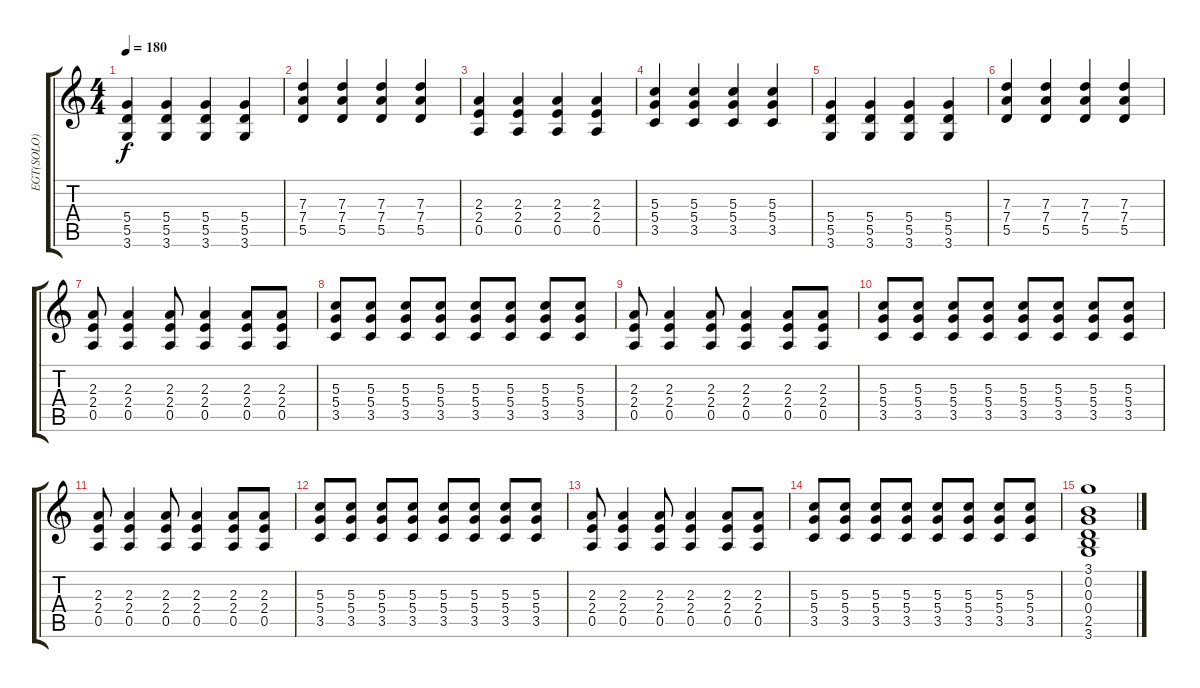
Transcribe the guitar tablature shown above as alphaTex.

\track ("EGT(SOLO)" "EGT(SOLO)") {instrument distortionguitar}
\staff {score tabs}
\tuning (E4 B3 G3 D3 A2 E2) {hide}
\ts (4 4)
\tempo 180
\clef g2
\ks c
(5.4 5.5 3.6).4{dy f} (5.4 5.5 3.6).4 (5.4 5.5 3.6).4 (5.4 5.5 3.6).4 |
(7.3 7.4 5.5).4 (7.3 7.4 5.5).4 (7.3 7.4 5.5).4 (7.3 7.4 5.5).4 |
(2.3 2.4 0.5).4 (2.3 2.4 0.5).4 (2.3 2.4 0.5).4 (2.3 2.4 0.5).4 |
(5.3 5.4 3.5).4 (5.3 5.4 3.5).4 (5.3 5.4 3.5).4 (5.3 5.4 3.5).4 |
(5.4 5.5 3.6).4 (5.4 5.5 3.6).4 (5.4 5.5 3.6).4 (5.4 5.5 3.6).4 |
(7.3 7.4 5.5).4 (7.3 7.4 5.5).4 (7.3 7.4 5.5).4 (7.3 7.4 5.5).4 |
(2.3 2.4 0.5).8 (2.3 2.4 0.5).4 (2.3 2.4 0.5).8 (2.3 2.4 0.5).4 (2.3 2.4 0.5).8 (2.3 2.4 0.5).8 |
(5.3 5.4 3.5).8 (5.3 5.4 3.5).8 (5.3 5.4 3.5).8 (5.3 5.4 3.5).8 (5.3 5.4 3.5).8 (5.3 5.4 3.5).8 (5.3 5.4 3.5).8 (5.3 5.4 3.5).8 |
(2.3 2.4 0.5).8 (2.3 2.4 0.5).4 (2.3 2.4 0.5).8 (2.3 2.4 0.5).4 (2.3 2.4 0.5).8 (2.3 2.4 0.5).8 |
(5.3 5.4 3.5).8 (5.3 5.4 3.5).8 (5.3 5.4 3.5).8 (5.3 5.4 3.5).8 (5.3 5.4 3.5).8 (5.3 5.4 3.5).8 (5.3 5.4 3.5).8 (5.3 5.4 3.5).8 |
(2.3 2.4 0.5).8 (2.3 2.4 0.5).4 (2.3 2.4 0.5).8 (2.3 2.4 0.5).4 (2.3 2.4 0.5).8 (2.3 2.4 0.5).8 |
(5.3 5.4 3.5).8 (5.3 5.4 3.5).8 (5.3 5.4 3.5).8 (5.3 5.4 3.5).8 (5.3 5.4 3.5).8 (5.3 5.4 3.5).8 (5.3 5.4 3.5).8 (5.3 5.4 3.5).8 |
(2.3 2.4 0.5).8 (2.3 2.4 0.5).4 (2.3 2.4 0.5).8 (2.3 2.4 0.5).4 (2.3 2.4 0.5).8 (2.3 2.4 0.5).8 |
(5.3 5.4 3.5).8 (5.3 5.4 3.5).8 (5.3 5.4 3.5).8 (5.3 5.4 3.5).8 (5.3 5.4 3.5).8 (5.3 5.4 3.5).8 (5.3 5.4 3.5).8 (5.3 5.4 3.5).8 |
(3.1 0.2 0.3 0.4 2.5 3.6).1
